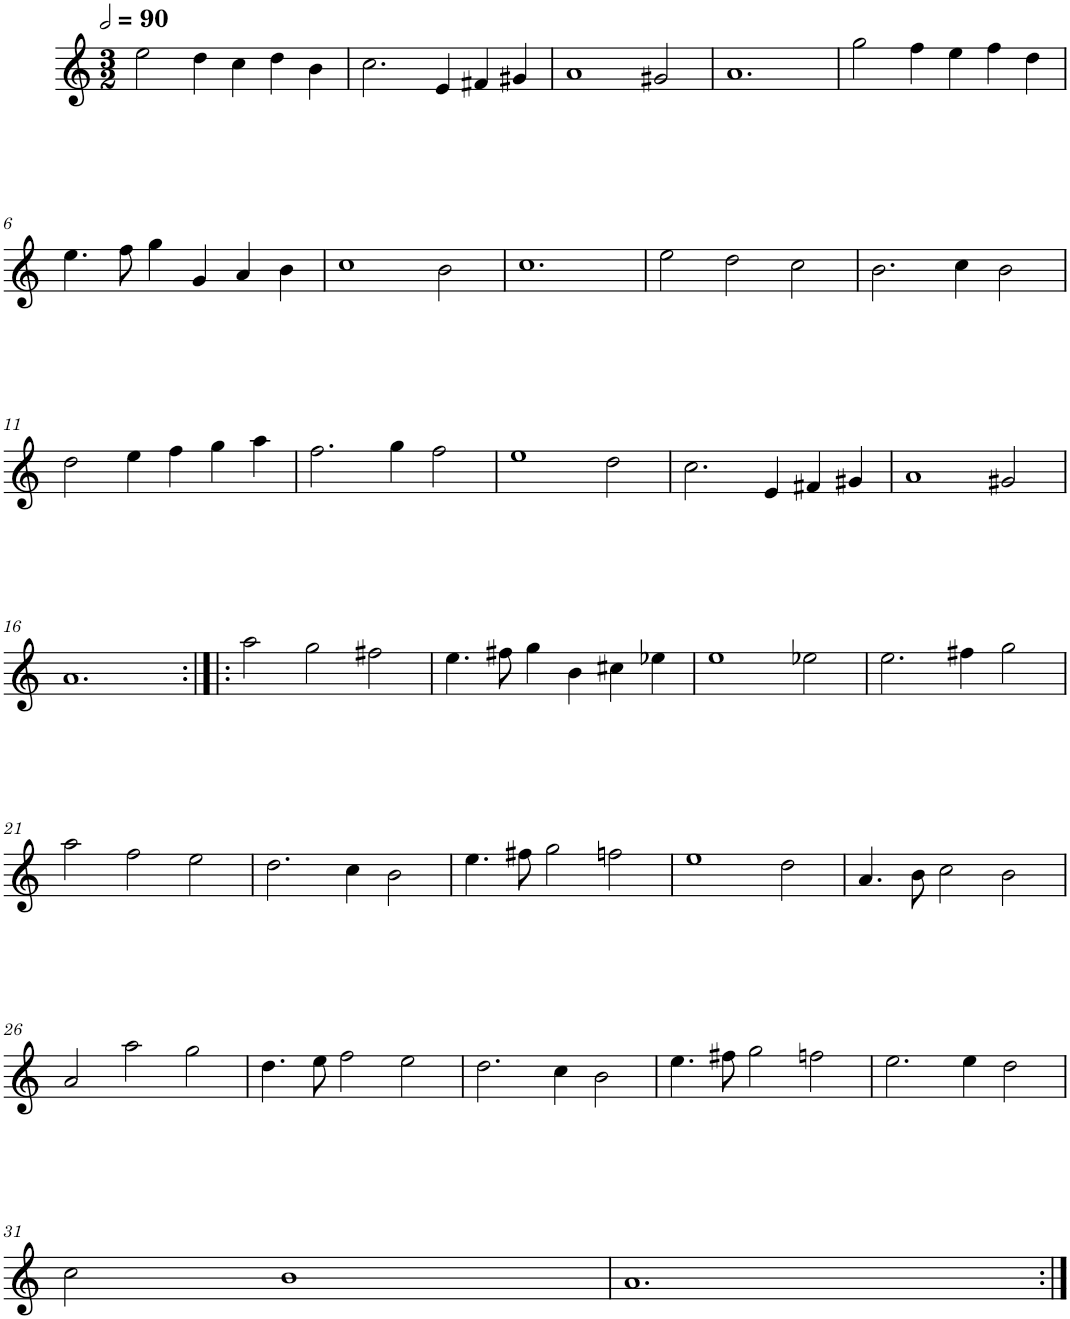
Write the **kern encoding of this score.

**kern
*part1
*staff1
*I"Quatre parties
*clefG2
*k[]
*M3/2
*MM180
=1
2ee\
4dd\
4cc\
4dd\
4b\
=2
2.cc\
4e/
4f#X/
4g#X/
=3
1a
2g#X/
=4
1.a
=5
2gg\
4ff\
4ee\
4ff\
4dd\
!!LO:LB:g=z
=6
4.ee\
8ff\
4gg\
4g/
4a/
4b\
=7
1cc
2b\
=8
1.cc
=9
2ee\
2dd\
2cc\
=10
2.b\
4cc\
2b\
!!LO:LB:g=z
=11
2dd\
4ee\
4ff\
4gg\
4aa\
=12
2.ff\
4gg\
2ff\
=13
1ee
2dd\
=14
2.cc\
4e/
4f#X/
4g#X/
=15
1a
2g#X/
!!LO:LB:g=z
=16
1.a
=17:|!|:
2aa\
2gg\
2ff#X\
=18
4.ee\
8ff#X\
4gg\
4b\
4cc#X\
4ee-X\
=19
1ee
2ee-X\
=20
2.ee\
4ff#X\
2gg\
!!LO:LB:g=z
=21
2aa\
2ff\
2ee\
=22
2.dd\
4cc\
2b\
=23
4.ee\
8ff#X\
2gg\
2ffn\
=24
1ee
2dd\
=25
4.a/
8b\
2cc\
2b\
!!LO:LB:g=z
=26
2a/
2aa\
2gg\
=27
4.dd\
8ee\
2ff\
2ee\
=28
2.dd\
4cc\
2b\
=29
4.ee\
8ff#X\
2gg\
2ffn\
=30
2.ee\
4ee\
2dd\
!!LO:LB:g=z
=31
2cc\
1b
=32
1.a
=:|!
*-
